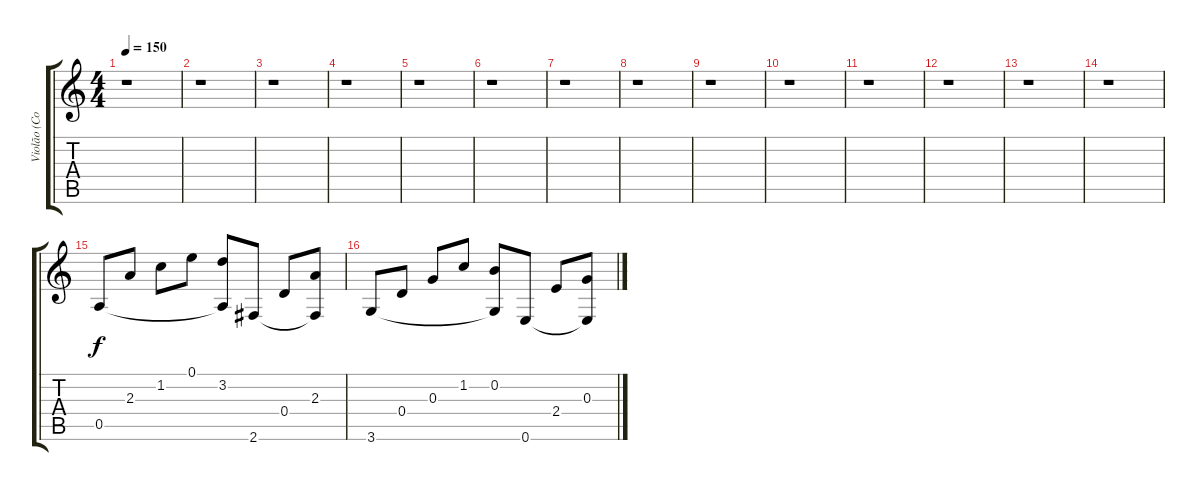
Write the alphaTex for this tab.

\track ("Violão (Cordas de Nylon)" "Violão (Co") {instrument acousticguitarnylon}
\staff {score tabs}
\tuning (E4 B3 G3 D3 A2 E2) {hide}
\ts (4 4)
\tempo 150
\clef g2
\ks c
r.1{dy f} |
r.1 |
r.1 |
r.1 |
r.1 |
r.1 |
r.1 |
r.1 |
r.1 |
r.1 |
r.1 |
r.1 |
r.1 |
r.1 |
0.5.8 2.3.8 1.2.8 0.1.8 (3.2 0.5{t}).8 2.6.8 0.4.8 (2.3 2.6{t}).8 |
3.6.8 0.4.8 0.3.8 1.2.8 (0.2 3.6{t}).8 0.6.8 2.4.8 (0.3 0.6{t}).8
